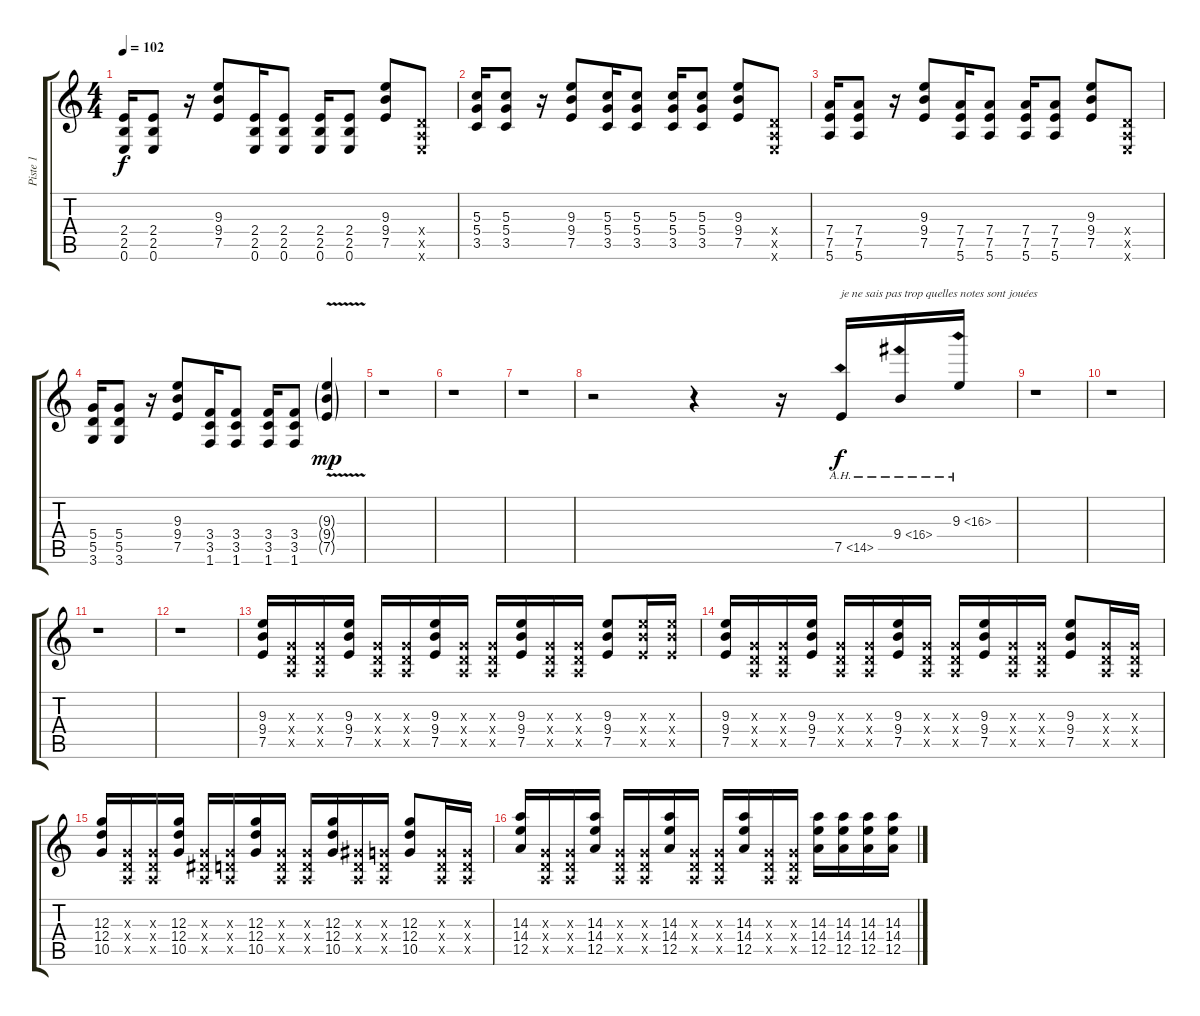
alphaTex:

\track ("Piste 1" "Piste 1") {instrument overdrivenguitar}
\staff {score tabs}
\tuning (E4 B3 G3 D3 A2 E2) {hide}
\ts (4 4)
\tempo 102
\clef g2
\ks c
(2.4 2.5 0.6).16{dy f} (2.4 2.5 0.6).8 r.16 (9.3 9.4 7.5).8 (2.4 2.5 0.6).16 (2.4 2.5 0.6).8 (2.4 2.5 0.6).16 (2.4 2.5 0.6).8 (9.3 9.4 7.5).8 (0.4{x} 0.5{x} 0.6{x}).8 |
(5.3 5.4 3.5).16 (5.3 5.4 3.5).8 r.16 (9.3 9.4 7.5).8 (5.3 5.4 3.5).16 (5.3 5.4 3.5).8 (5.3 5.4 3.5).16 (5.3 5.4 3.5).8 (9.3 9.4 7.5).8 (0.4{x} 0.5{x} 0.6{x}).8 |
(7.4 7.5 5.6).16 (7.4 7.5 5.6).8 r.16 (9.3 9.4 7.5).8 (7.4 7.5 5.6).16 (7.4 7.5 5.6).8 (7.4 7.5 5.6).16 (7.4 7.5 5.6).8 (9.3 9.4 7.5).8 (0.4{x} 0.5{x} 0.6{x}).8 |
(5.4 5.5 3.6).16 (5.4 5.5 3.6).8 r.16 (9.3 9.4 7.5).8 (3.4 3.5 1.6).16 (3.4 3.5 1.6).8 (3.4 3.5 1.6).16 (3.4 3.5 1.6).8 (9.3{v g} 9.4{v g} 7.5{v g}).4{dy mp} |
r.1 |
r.1 |
r.1 |
r.2 r.4 r.16 7.5{ah 7}.16{txt "je ne sais pas trop quelles notes sont jouées" dy f} 9.4{ah 7}.16 9.3{ah 7}.16 |
r.1 |
r.1 |
r.1 |
r.1 |
(9.3 9.4 7.5).16{instrument electricguitarclean} (0.3{x} 0.4{x} 0.5{x}).16 (0.3{x} 0.4{x} 0.5{x}).16 (9.3 9.4 7.5).16 (0.3{x} 0.4{x} 0.5{x}).16 (0.3{x} 0.4{x} 0.5{x}).16 (9.3 9.4 7.5).16 (0.3{x} 0.4{x} 0.5{x}).16 (0.3{x} 0.4{x} 0.5{x}).16 (9.3 9.4 7.5).16 (0.3{x} 0.4{x} 0.5{x}).16 (0.3{x} 0.4{x} 0.5{x}).16 (9.3 9.4 7.5).8 (9.3{x} 9.4{x} 7.5{x}).16 (9.3{x} 9.4{x} 7.5{x}).16 |
(9.3 9.4 7.5).16 (0.3{x} 0.4{x} 0.5{x}).16 (0.3{x} 0.4{x} 0.5{x}).16 (9.3 9.4 7.5).16 (0.3{x} 0.4{x} 0.5{x}).16 (0.3{x} 0.4{x} 0.5{x}).16 (9.3 9.4 7.5).16 (0.3{x} 0.4{x} 0.5{x}).16 (0.3{x} 0.4{x} 0.5{x}).16 (9.3 9.4 7.5).16 (0.3{x} 0.4{x} 0.5{x}).16 (0.3{x} 0.4{x} 0.5{x}).16 (9.3 9.4 7.5).8 (0.3{x} 0.4{x} 0.5{x}).16 (0.3{x} 0.4{x} 0.5{x}).16 |
(12.3 12.4 10.5).16 (0.3{x} 0.4{x} 0.5{x}).16 (0.3{x} 0.4{x} 0.5{x}).16 (12.3 12.4 10.5).16 (0.3{x} 1.4{x} 0.5{x}).16 (0.3{x} 0.4{x} 0.5{x}).16 (12.3 12.4 10.5).16 (0.3{x} 0.4{x} 0.5{x}).16 (0.3{x} 0.4{x} 0.5{x}).16 (12.3 12.4 10.5).16 (1.3{x} 0.4{x} 0.5{x}).16 (0.3{x} 0.4{x} 0.5{x}).16 (12.3 12.4 10.5).8 (0.3{x} 0.4{x} 0.5{x}).16 (0.3{x} 0.4{x} 0.5{x}).16 |
(14.3 14.4 12.5).16 (0.3{x} 0.4{x} 0.5{x}).16 (0.3{x} 0.4{x} 0.5{x}).16 (14.3 14.4 12.5).16 (0.3{x} 0.4{x} 0.5{x}).16 (0.3{x} 0.4{x} 0.5{x}).16 (14.3 14.4 12.5).16 (0.3{x} 0.4{x} 0.5{x}).16 (0.3{x} 0.4{x} 0.5{x}).16 (14.3 14.4 12.5).16 (0.3{x} 0.4{x} 0.5{x}).16 (0.3{x} 0.4{x} 0.5{x}).16 (14.3 14.4 12.5).16 (14.3 14.4 12.5).16 (14.3 14.4 12.5).16 (14.3 14.4 12.5).16
